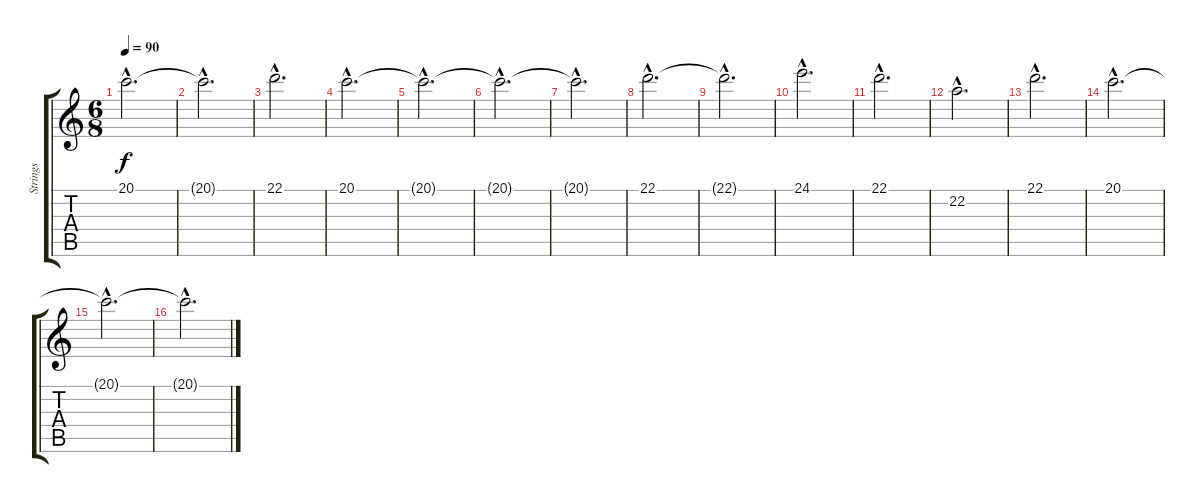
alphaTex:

\track ("Strings" "Strings") {instrument stringensemble1}
\staff {score tabs}
\tuning (E4 B3 G3 D3 A2 E2) {hide}
\ts (6 8)
\tempo 90
\clef g2
\ks c
20.1{hac t}.2{d dy f} |
20.1{hac t}.2{d} |
22.1{hac}.2{d} |
20.1{hac}.2{d} |
20.1{hac t}.2{d} |
20.1{hac t}.2{d} |
20.1{hac t}.2{d} |
22.1{hac}.2{d} |
22.1{hac t}.2{d} |
24.1{hac}.2{d} |
22.1{hac}.2{d} |
22.2{hac}.2{d} |
22.1{hac}.2{d} |
20.1{hac}.2{d} |
20.1{hac t}.2{d} |
20.1{hac t}.2{d}
